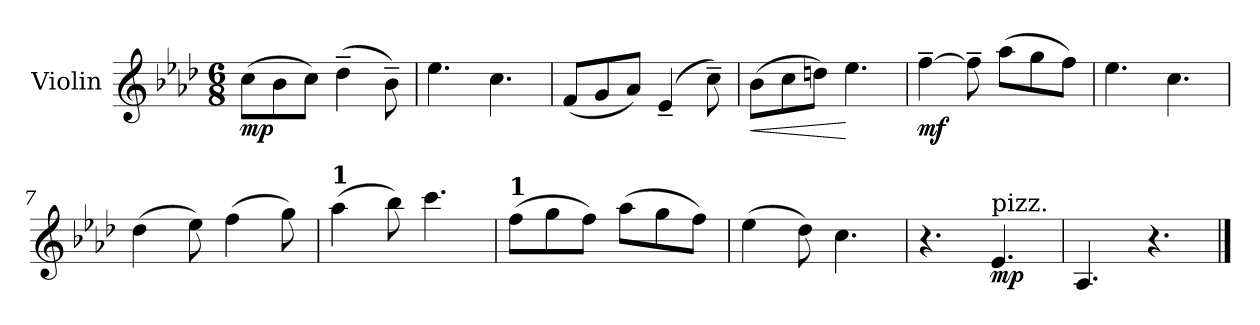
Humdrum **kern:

**kern	**dynam
*part1	*part1
*staff1	*staff1
*I"Violin	*
*I'Vln.	*
!!LO:PB:g=z
*clefG2	*
*k[b-e-a-d-]	*
*A-:	*
*M6/8	*
=1	=1
(8cci\L	mp
8b-i\	.
8cci\J)	.
(4dd-~i\	.
8b-~i\)	.
=2	=2
4.ee-i\	.
4.cci\	.
=3	=3
(8fi/L	.
8gi/	.
8a-i/J)	.
(4e-~i/	.
8cc~i\)	.
=4	=4
!	!LO:HP:b
(8b-i\L	<
8cci\	.
8ddni\J)	.
4.ee-i\	[
=5	=5
[>4ff~i\	mf
8ff~i\]	.
(8aa-i\L	.
8ggi\	.
8ffi\J)	.
=6	=6
4.ee-i\	.
4.cci\	.
!!LO:LB:g=z
=7	=7
(4dd-i\	.
8ee-i\)	.
(4ffi\	.
8ggi\)	.
=8	=8
!LO:TX:a:B:t=1	!
(4aa-i\	.
8bb-i\)	.
4.ccci\	.
=9	=9
!LO:TX:a:B:t=1	!
(8ffi\L	.
8ggi\	.
8ffi\J)	.
(8aa-i\L	.
8ggi\	.
8ffi\J)	.
=10	=10
(4ee-i\	.
8dd-i\)	.
4.cci\	.
=11	=11
4.r	.
!LO:TX:a:t=pizz.	!
4.e-i/	mp
=12	=12
4.A-i/	.
4.r	.
==	==
*-	*-
